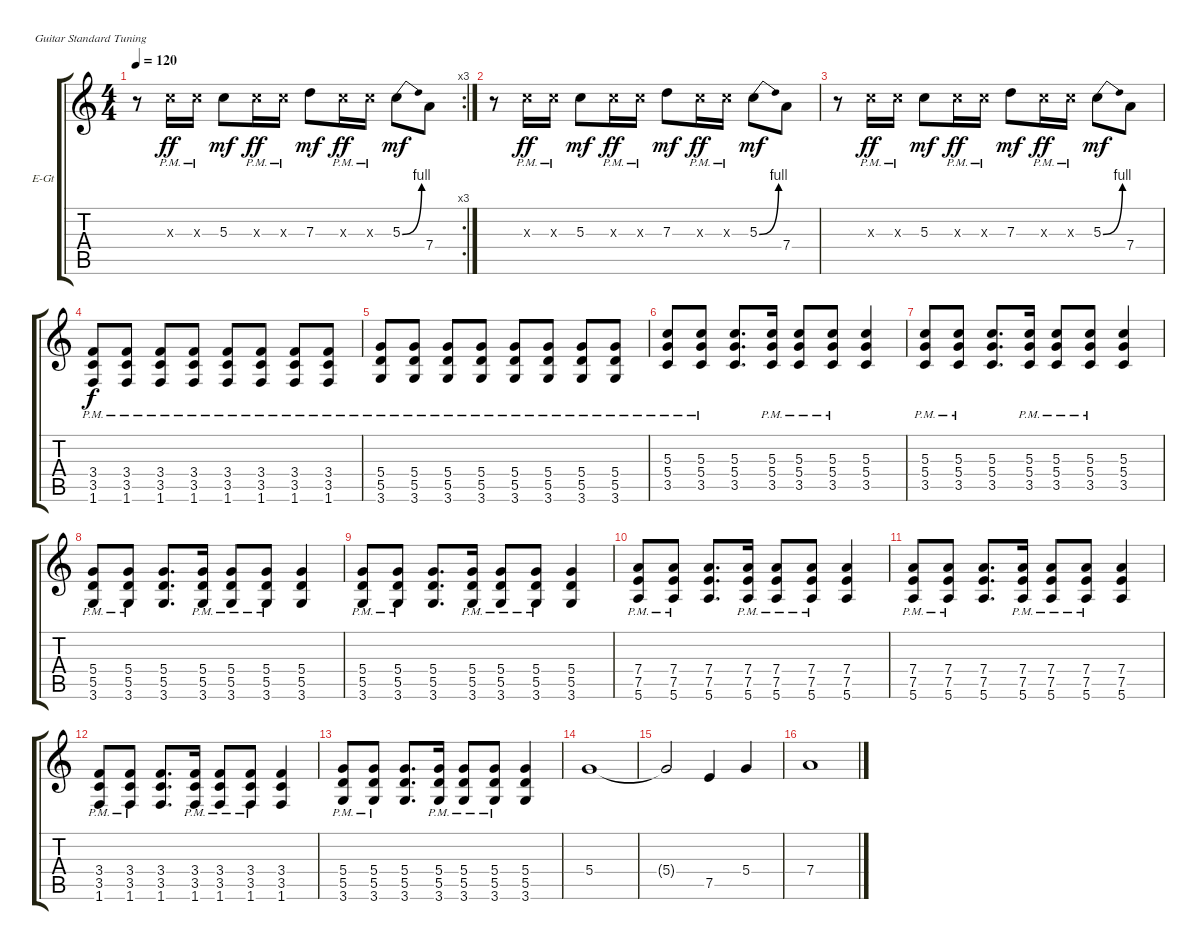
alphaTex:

\bracketExtendMode groupsimilarinstruments
\firstSystemTrackNameOrientation horizontal
\otherSystemsTrackNameOrientation horizontal
\track ("Äîðîæêà 1" "E-Gt") {instrument distortionguitar}
\staff {score tabs}
\tuning (E4 B3 G3 D3 A2 E2)
\rc 3
\ts (4 4)
\tempo 120
\clef g2
\ks c
r.8{dy mf} 5.3{pm x}.16{dy ff} 5.3{pm x}.16 5.3.8{dy mf} 5.3{pm x}.16{dy ff} 5.3{pm x}.16 7.3.8{dy mf} 5.3{pm x}.16{dy ff} 5.3{pm x}.16 5.3{be (bend 0 0 59.4 4)}.8{dy mf} 7.4.8 |
r.8 5.3{pm x}.16{dy ff} 5.3{pm x}.16 5.3.8{dy mf} 5.3{pm x}.16{dy ff} 5.3{pm x}.16 7.3.8{dy mf} 5.3{pm x}.16{dy ff} 5.3{pm x}.16 5.3{be (bend 0 0 59.4 4)}.8{dy mf} 7.4.8 |
r.8 5.3{pm x}.16{dy ff} 5.3{pm x}.16 5.3.8{dy mf} 5.3{pm x}.16{dy ff} 5.3{pm x}.16 7.3.8{dy mf} 5.3{pm x}.16{dy ff} 5.3{pm x}.16 5.3{be (bend 0 0 59.4 4)}.8{dy mf} 7.4.8 |
(3.4{pm} 3.5{pm} 1.6{pm}).8{dy f} (3.4{pm} 3.5{pm} 1.6{pm}).8 (3.4{pm} 3.5{pm} 1.6{pm}).8 (3.4{pm} 3.5{pm} 1.6{pm}).8 (3.4{pm} 3.5{pm} 1.6{pm}).8 (3.4{pm} 3.5{pm} 1.6{pm}).8 (3.4{pm} 3.5{pm} 1.6{pm}).8 (3.4{pm} 3.5{pm} 1.6{pm}).8 |
(5.4{pm} 5.5{pm} 3.6{pm}).8 (5.4{pm} 5.5{pm} 3.6{pm}).8 (5.4{pm} 5.5{pm} 3.6{pm}).8 (5.4{pm} 5.5{pm} 3.6{pm}).8 (5.4{pm} 5.5{pm} 3.6{pm}).8 (5.4{pm} 5.5{pm} 3.6{pm}).8 (5.4{pm} 5.5{pm} 3.6{pm}).8 (5.4{pm} 5.5{pm} 3.6{pm}).8 |
(5.3{pm} 5.4{pm} 3.5{pm}).8 (5.3{pm} 5.4{pm} 3.5{pm}).8 (5.3 5.4 3.5).8{d} (5.3 5.4{pm} 3.5).16 (5.3{pm} 5.4{pm} 3.5{pm}).8 (5.3{pm} 5.4{pm} 3.5{pm}).8 (5.3 5.4 3.5).4 |
(5.3{pm} 5.4{pm} 3.5{pm}).8 (5.3{pm} 5.4{pm} 3.5{pm}).8 (5.3 5.4 3.5).8{d} (5.3 5.4{pm} 3.5).16 (5.3{pm} 5.4{pm} 3.5{pm}).8 (5.3{pm} 5.4{pm} 3.5{pm}).8 (5.3 5.4 3.5).4 |
(5.4{pm} 5.5{pm} 3.6).8 (5.4{pm} 5.5{pm} 3.6).8 (5.4 5.5 3.6).8{d} (5.4{pm} 5.5 3.6).16 (5.4{pm} 5.5{pm} 3.6).8 (5.4{pm} 5.5{pm} 3.6).8 (5.4 5.5 3.6).4 |
(5.4{pm} 5.5{pm} 3.6).8 (5.4{pm} 5.5{pm} 3.6).8 (5.4 5.5 3.6).8{d} (5.4{pm} 5.5 3.6).16 (5.4{pm} 5.5{pm} 3.6).8 (5.4{pm} 5.5{pm} 3.6).8 (5.4 5.5 3.6).4 |
(7.4{pm} 7.5{pm} 5.6).8 (7.4{pm} 7.5{pm} 5.6).8 (7.4 7.5 5.6).8{d} (7.4{pm} 7.5 5.6).16 (7.4{pm} 7.5{pm} 5.6).8 (7.4{pm} 7.5{pm} 5.6).8 (7.4 7.5 5.6).4 |
(7.4{pm} 7.5{pm} 5.6).8 (7.4{pm} 7.5{pm} 5.6).8 (7.4 7.5 5.6).8{d} (7.4{pm} 7.5 5.6).16 (7.4{pm} 7.5{pm} 5.6).8 (7.4{pm} 7.5{pm} 5.6).8 (7.4 7.5 5.6).4 |
(3.4{pm} 3.5{pm} 1.6).8 (3.4{pm} 3.5{pm} 1.6).8 (3.4 3.5 1.6).8{d} (3.4{pm} 3.5 1.6).16 (3.4{pm} 3.5{pm} 1.6).8 (3.4{pm} 3.5{pm} 1.6).8 (3.4 3.5 1.6).4 |
(5.4{pm} 5.5{pm} 3.6).8 (5.4{pm} 5.5{pm} 3.6).8 (5.4 5.5 3.6).8{d} (5.4{pm} 5.5 3.6).16 (5.4{pm} 5.5{pm} 3.6).8 (5.4{pm} 5.5{pm} 3.6).8 (5.4 5.5 3.6).4 |
5.4.1 |
5.4{t}.2 7.5.4 5.4.4 |
7.4.1
